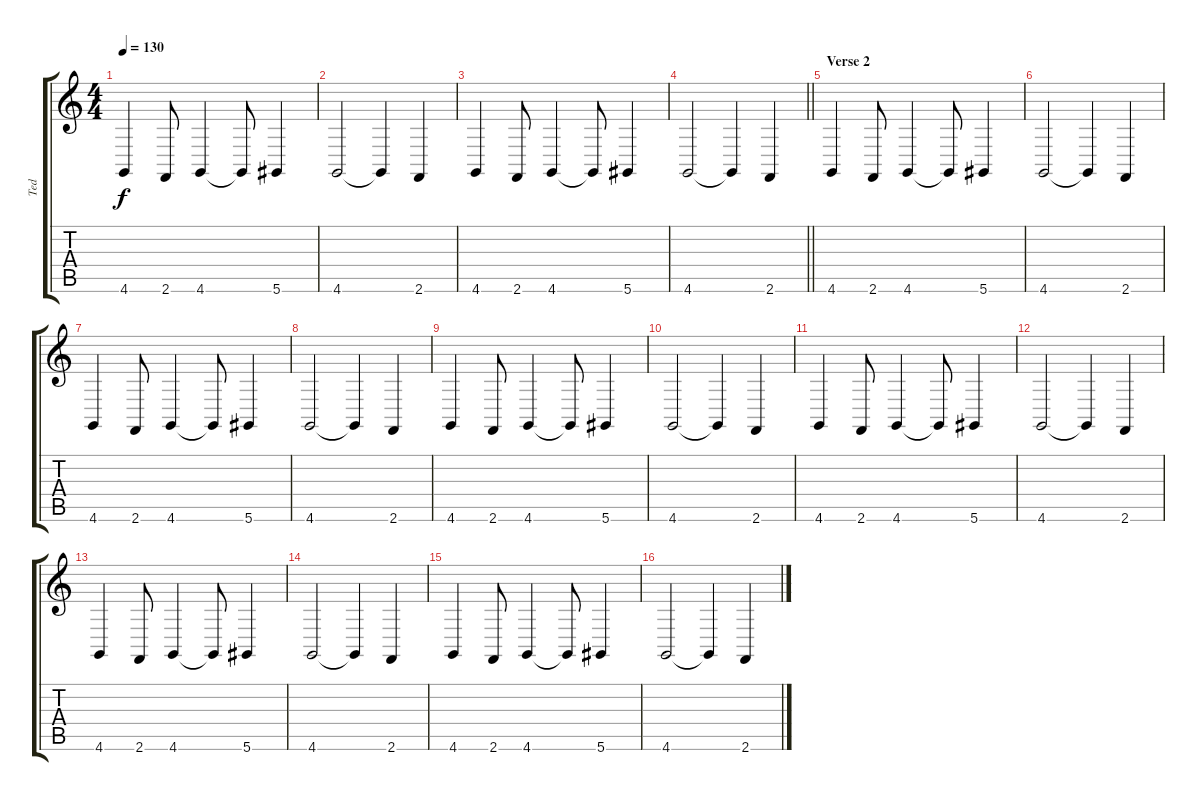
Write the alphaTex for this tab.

\track ("Ted" "Ted") {instrument synthbrass1}
\staff {score tabs}
\tuning (Eb4 Bb3 Gb3 Db3 Ab2 Eb2) {hide}
\ts (4 4)
\tempo 130
\clef g2
\ks c
4.6.4{dy f} 2.6.8 4.6.4 4.6{t}.8 5.6.4 |
4.6.2 4.6{t}.4 2.6.4 |
4.6.4 2.6.8 4.6.4 4.6{t}.8 5.6.4 |
\barLineRight lightlight
4.6.2 4.6{t}.4 2.6.4 |
\section ("" "Verse 2")
4.6.4 2.6.8 4.6.4 4.6{t}.8 5.6.4 |
4.6.2 4.6{t}.4 2.6.4 |
4.6.4 2.6.8 4.6.4 4.6{t}.8 5.6.4 |
4.6.2 4.6{t}.4 2.6.4 |
4.6.4 2.6.8 4.6.4 4.6{t}.8 5.6.4 |
4.6.2 4.6{t}.4 2.6.4 |
4.6.4 2.6.8 4.6.4 4.6{t}.8 5.6.4 |
4.6.2 4.6{t}.4 2.6.4 |
4.6.4 2.6.8 4.6.4 4.6{t}.8 5.6.4 |
4.6.2 4.6{t}.4 2.6.4 |
4.6.4 2.6.8 4.6.4 4.6{t}.8 5.6.4 |
4.6.2 4.6{t}.4 2.6.4
